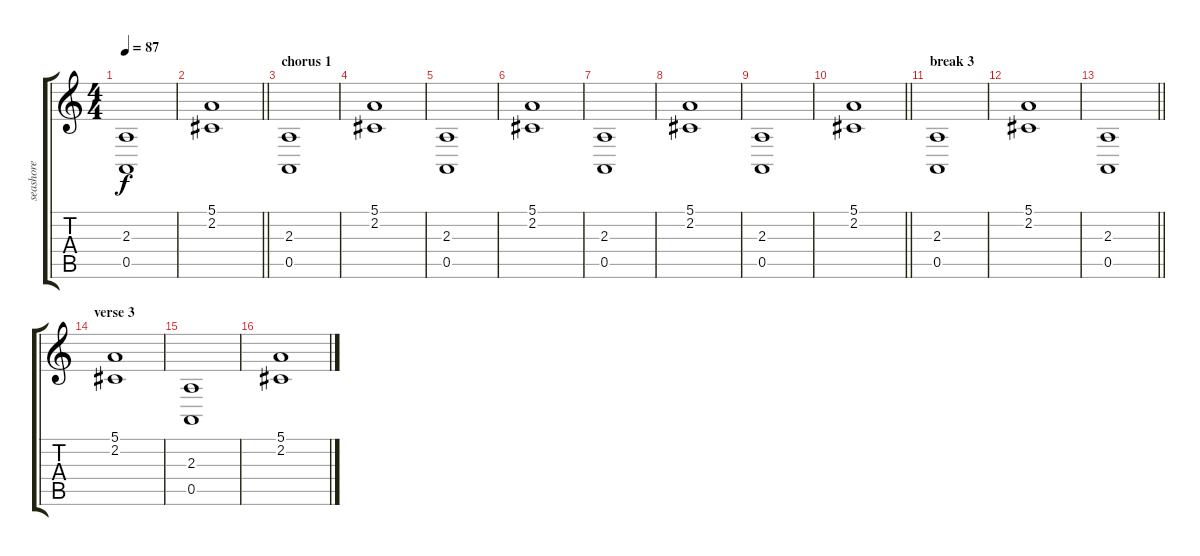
\track ("seashore" "seashore") {instrument seashore}
\staff {score tabs}
\tuning (E4 B3 G3 D3 A2 E2) {hide}
\ts (4 4)
\tempo 87
\clef g2
\ks c
(2.3 0.5).1{dy f} |
\barLineRight lightlight
(5.1 2.2).1 |
\section ("" "chorus 1")
(2.3 0.5).1 |
(5.1 2.2).1 |
(2.3 0.5).1 |
(5.1 2.2).1 |
(2.3 0.5).1 |
(5.1 2.2).1 |
(2.3 0.5).1 |
\barLineRight lightlight
(5.1 2.2).1 |
\section ("" "break 3")
(2.3 0.5).1 |
(5.1 2.2).1 |
\barLineRight lightlight
(2.3 0.5).1 |
\section ("" "verse 3")
(5.1 2.2).1 |
(2.3 0.5).1 |
(5.1 2.2).1
